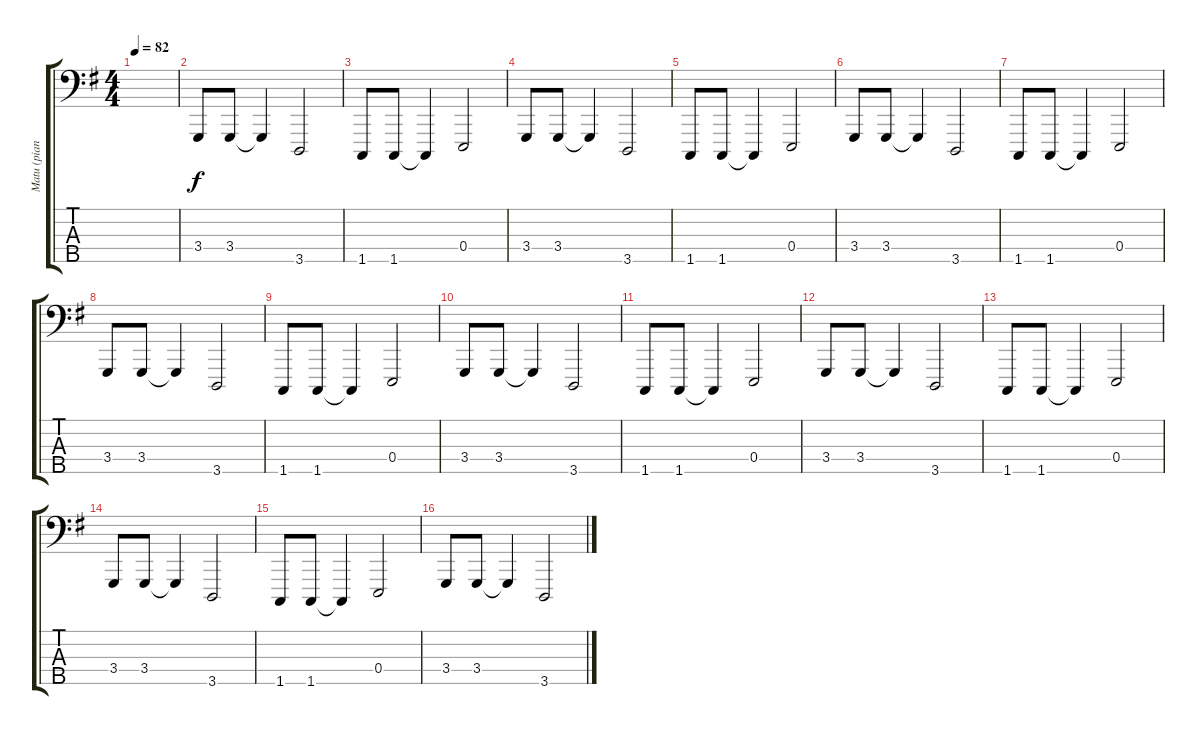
\track ("Matu (piano MG)" "Matu (pian") {instrument electricgrandpiano}
\staff {score tabs}
\tuning (G2 D2 A1 E1 B0) {hide}
\ts (4 4)
\tempo 82
\clef f4
\ks g
|
3.4.8 3.4.8 3.4{t}.4 3.5.2 |
1.5.8 1.5.8 1.5{t}.4 0.4.2 |
3.4.8 3.4.8 3.4{t}.4 3.5.2 |
1.5.8 1.5.8 1.5{t}.4 0.4.2 |
3.4.8{volume 10} 3.4.8 3.4{t}.4 3.5.2 |
1.5.8 1.5.8 1.5{t}.4 0.4.2 |
3.4.8 3.4.8 3.4{t}.4 3.5.2 |
1.5.8 1.5.8 1.5{t}.4 0.4.2 |
3.4.8 3.4.8 3.4{t}.4 3.5.2 |
1.5.8 1.5.8 1.5{t}.4 0.4.2 |
3.4.8 3.4.8 3.4{t}.4 3.5.2 |
1.5.8 1.5.8 1.5{t}.4 0.4.2 |
3.4.8{volume 13} 3.4.8 3.4{t}.4 3.5.2 |
1.5.8 1.5.8 1.5{t}.4 0.4.2 |
3.4.8 3.4.8 3.4{t}.4 3.5.2
